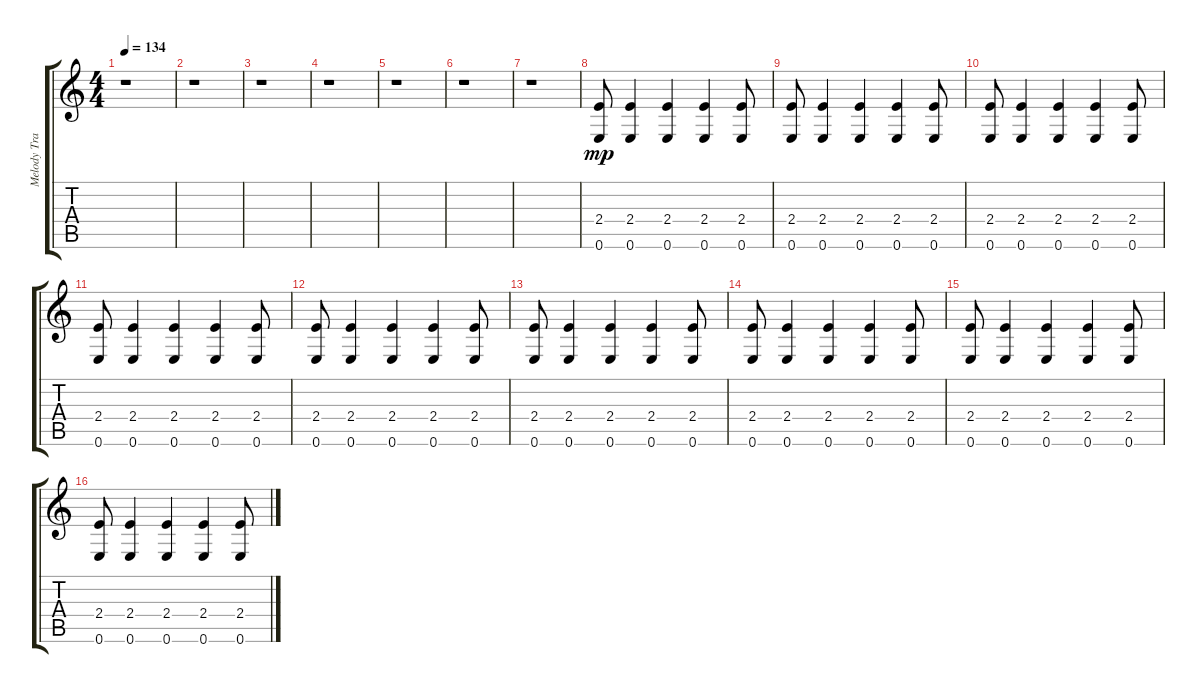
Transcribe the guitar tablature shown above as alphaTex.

\track ("Melody Track 1" "Melody Tra") {instrument distortionguitar}
\staff {score tabs}
\tuning (E4 B3 G3 D3 A2 E2) {hide}
\ts (4 4)
\tempo 134
\clef g2
\ks c
r.1{dy f} |
r.1 |
r.1 |
r.1 |
r.1 |
r.1 |
r.1 |
(2.4 0.6).8{dy mp} (2.4 0.6).4 (2.4 0.6).4 (2.4 0.6).4 (2.4 0.6).8 |
(2.4 0.6).8 (2.4 0.6).4 (2.4 0.6).4 (2.4 0.6).4 (2.4 0.6).8 |
(2.4 0.6).8 (2.4 0.6).4 (2.4 0.6).4 (2.4 0.6).4 (2.4 0.6).8 |
(2.4 0.6).8 (2.4 0.6).4 (2.4 0.6).4 (2.4 0.6).4 (2.4 0.6).8 |
(2.4 0.6).8 (2.4 0.6).4 (2.4 0.6).4 (2.4 0.6).4 (2.4 0.6).8 |
(2.4 0.6).8 (2.4 0.6).4 (2.4 0.6).4 (2.4 0.6).4 (2.4 0.6).8 |
(2.4 0.6).8 (2.4 0.6).4 (2.4 0.6).4 (2.4 0.6).4 (2.4 0.6).8 |
(2.4 0.6).8 (2.4 0.6).4 (2.4 0.6).4 (2.4 0.6).4 (2.4 0.6).8 |
(2.4 0.6).8 (2.4 0.6).4 (2.4 0.6).4 (2.4 0.6).4 (2.4 0.6).8
